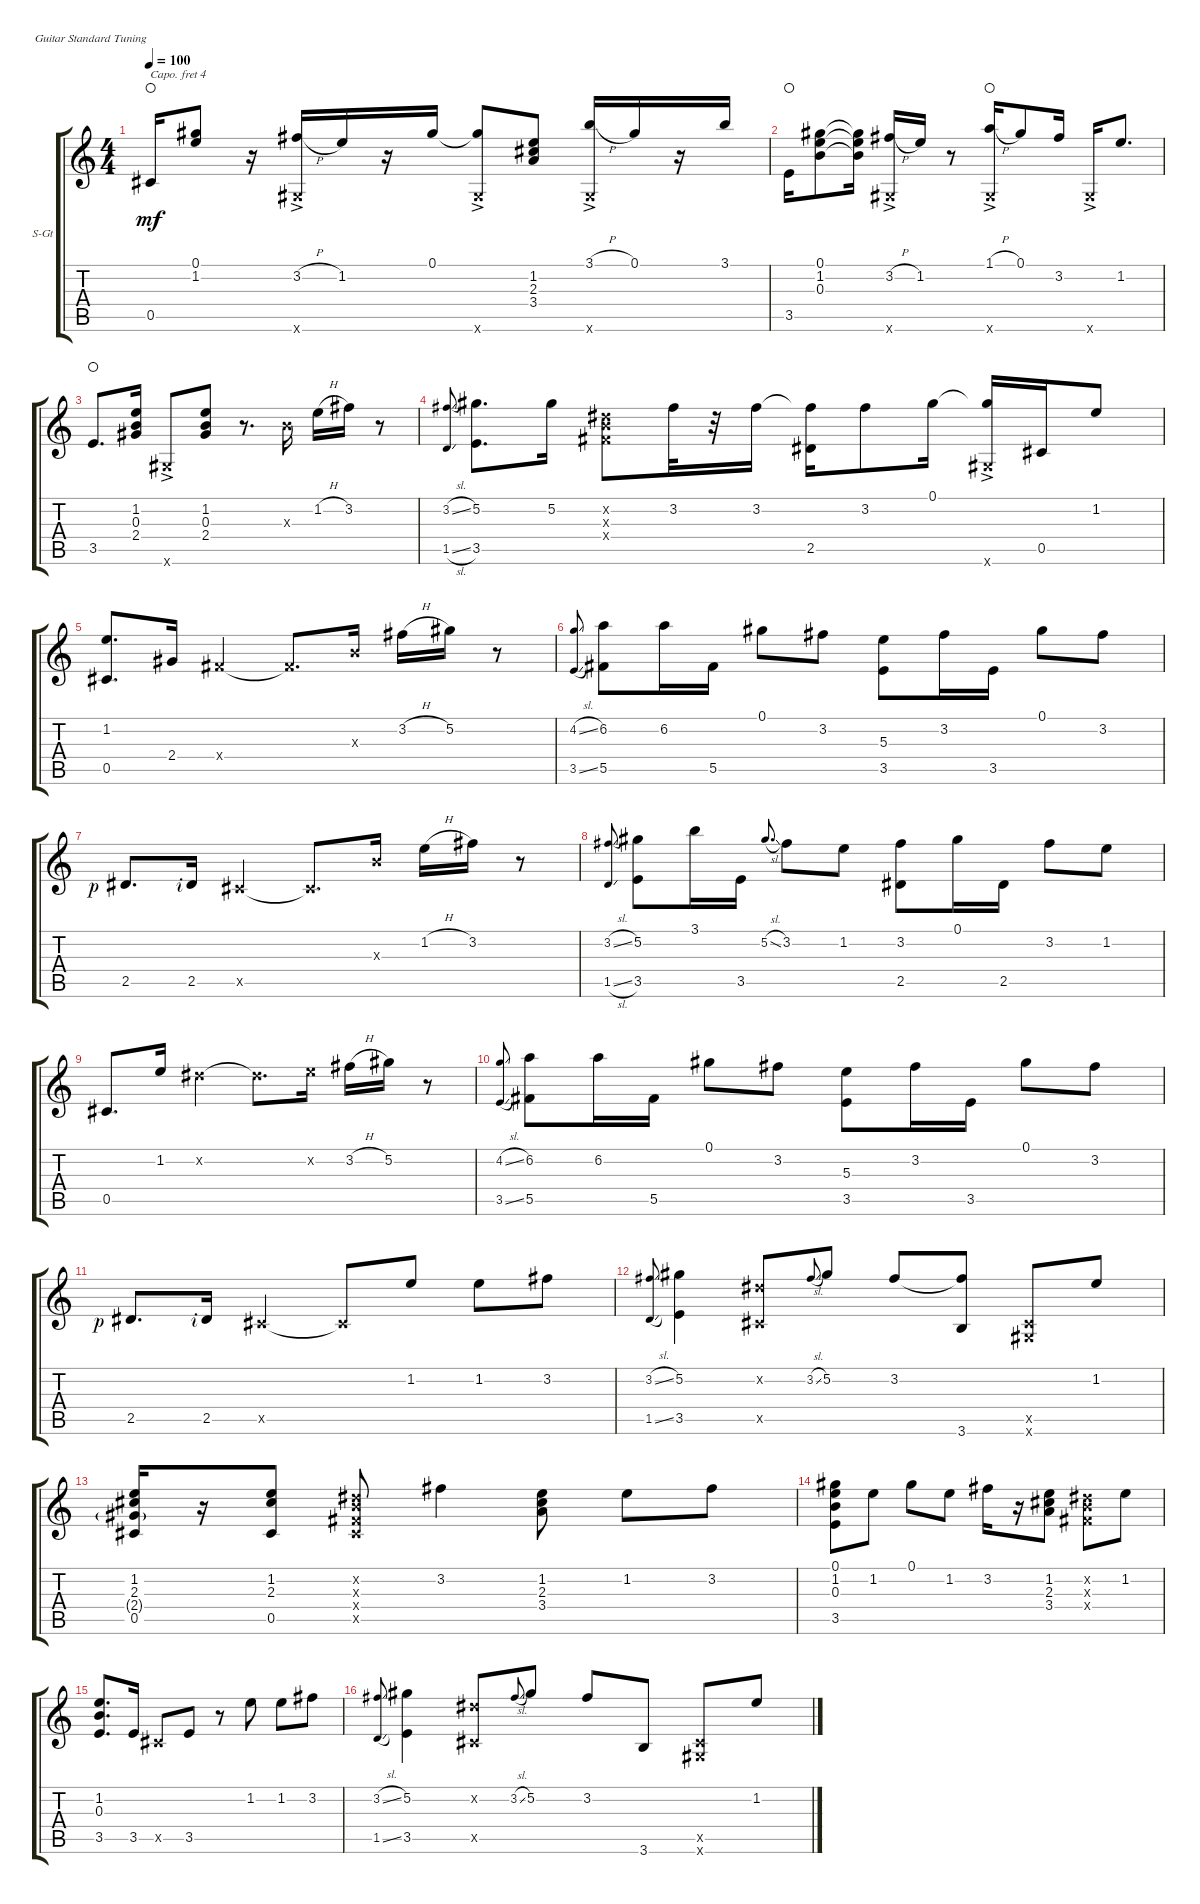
\defaultSystemsLayout 4
\bracketExtendMode groupsimilarinstruments
\firstSystemTrackNameOrientation horizontal
\otherSystemsTrackNameOrientation horizontal
\track ("Steel Guitar" "S-Gt") {instrument acousticguitarsteel}
\staff {score tabs}
\capo 4
\tuning (E4 B3 G3 D3 A2 E2)
\ts (4 4)
\tempo 100
\clef g2
\ks c
0.5.16{dy mf waho} (0.1 1.2).8 r.16 (3.2{h} 0.6{ac x}).16 1.2.16 r.16 0.1.16 (0.6{ac x} 0.1{t}).8 (1.2 2.3 3.4).8 (0.6{ac x} 3.1{h}).16 0.1.16 r.16 3.1.16 |
3.5.16{waho} (0.1 1.2 0.3).8 (0.1{t} 1.2{t} 0.3{t}).16 (3.2{h} 0.6{ac x}).16 1.2.16 r.8 (1.1{h} 0.6{ac x}).16{waho} 0.1.8 3.2.16 0.6{ac x}.16 1.2.8{d} |
3.5.8{d waho} (1.2 0.3 2.4).16 0.6{ac x}.8 (1.2 0.3 2.4).8 r.8{d} 0.3{x}.16 1.2{h}.16 3.2.16 r.8 |
(1.5{sl} 3.2{sl}).8{gr onbeat} (5.2 3.5).8{d} 5.2.16 (0.2{x} 0.4{x} 0.3{x}).8 3.2.32 r.32 3.2.16 (2.5 3.2{t}).16 3.2.8 0.1.16 (0.6{ac x} 0.1{t}).16 0.5.16 1.2.8 |
(1.2 0.5).8{d} 2.4.16 0.4{x}.4 0.4{x t}.8{d} 0.3{x}.16 3.2{h}.16 5.2.16 r.8 |
(4.2{sl} 3.5{sl}).8{gr onbeat} (5.5 6.2).8 6.2.16 5.5.16 0.1.8 3.2.8 (3.5 5.3).8 3.2.16 3.5.16 0.1.8 3.2.8 |
2.5{rf 1}.8{d} 2.5{rf 2}.16 0.5{x}.4 0.5{x t}.8{d} 0.3{x}.16 1.2{h}.16 3.2.16 r.8 |
(1.5{sl} 3.2{sl}).8{gr onbeat} (5.2 3.5).8 3.1.16 3.5.16 5.2{sl}.8{d gr onbeat} 3.2.8 1.2.8 (3.2 2.5).8 0.1.16 2.5.16 3.2.8 1.2.8 |
0.5.8{d} 1.2.16 0.2{x}.4 0.2{x t}.8{d} 1.2{x}.16 3.2{h}.16 5.2.16 r.8 |
(4.2{sl} 3.5{sl}).8{gr onbeat} (5.5 6.2).8 6.2.16 5.5.16 0.1.8 3.2.8 (3.5 5.3).8 3.2.16 3.5.16 0.1.8 3.2.8 |
2.5{rf 1}.8{d} 2.5{rf 2}.16 0.5{x}.4 0.5{x t}.8 1.2.8 1.2.8 3.2.8 |
(3.2{sl} 1.5{sl}).8{gr onbeat} (3.5 5.2).4 (0.5{x} 0.2{x}).8 3.2{sl}.8{gr onbeat} 5.2.8 3.2.8 (3.6 3.2{t}).8 (0.6{x} 0.5{x}).8 1.2.8 |
(0.5 2.4{g} 2.3 1.2).16 r.16 (1.2 2.3 0.5).8 (0.2{x} 0.3{x} 0.4{x} 0.5{x}).8 3.2.4 (1.2 2.3 3.4).8 1.2.8 3.2.8 |
(3.5 0.1 0.3 1.2).8 1.2.8 0.1.8 1.2.8 3.2.16 r.16 (1.2 2.3 3.4).8 (0.2{x} 0.3{x} 0.4{x}).8 1.2.8 |
(0.3 1.2 3.5).8{d} 3.5.16 0.5{x}.8 3.5.8 r.8 1.2.8 1.2.8 3.2.8 |
(3.2{sl} 1.5{sl}).8{gr onbeat} (3.5 5.2).4 (0.5{x} 0.2{x}).8 3.2{sl}.8{gr onbeat} 5.2.8 3.2.8 3.6.8 (0.6{x} 0.5{x}).8 1.2.8
